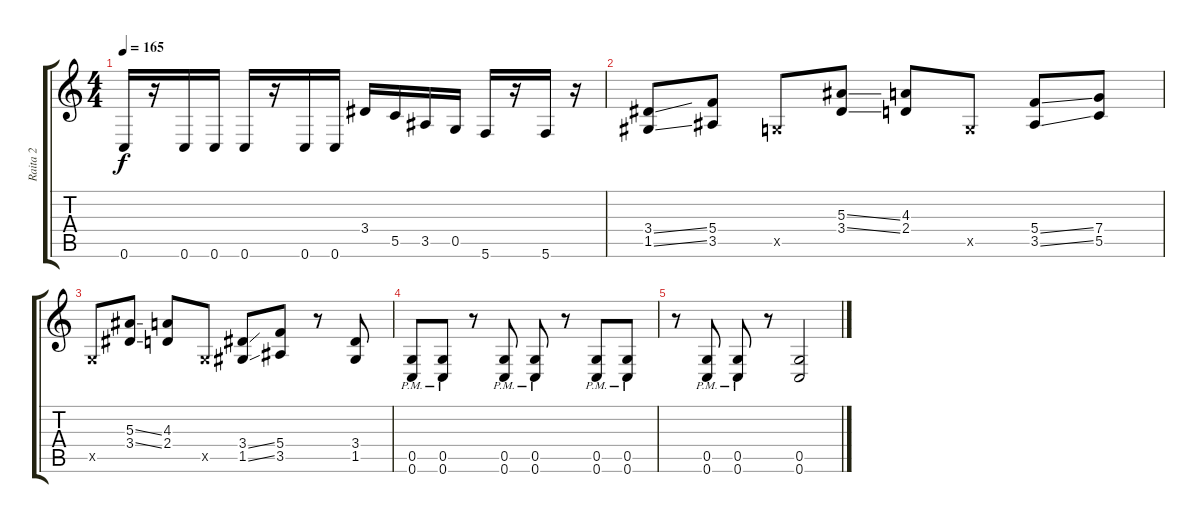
\track ("Raita 2" "Raita 2") {instrument distortionguitar}
\staff {score tabs}
\tuning (D4 A3 F3 C3 G2 C2) {hide}
\ts (4 4)
\tempo 165
\clef g2
\ks c
0.6.16{dy f} r.16 0.6.16 0.6.16 0.6.16 r.16 0.6.16 0.6.16 3.4.16 5.5.16 3.5.16 0.5.16 5.6.16 r.16 5.6.16 r.16 |
(3.4{ss} 1.5{ss}).8 (5.4 3.5).8 0.5{x}.8 (5.3{ss} 3.4{ss}).8 (4.3 2.4).8 0.5{x}.8 (5.4{ss} 3.5{ss}).8 (7.4 5.5).8 |
0.5{x}.8 (5.3{ss} 3.4{ss}).8 (4.3 2.4).8 0.5{x}.8 (3.4{ss} 1.5{ss}).8 (5.4 3.5).8 r.8 (3.4 1.5).8 |
(0.5{pm} 0.6{pm}).8 (0.5{pm} 0.6{pm}).8 r.8 (0.5{pm} 0.6{pm}).8 (0.5{pm} 0.6{pm}).8 r.8 (0.5{pm} 0.6{pm}).8 (0.5{pm} 0.6{pm}).8 |
r.8 (0.5{pm} 0.6{pm}).8 (0.5{pm} 0.6{pm}).8 r.8 (0.5 0.6).2
